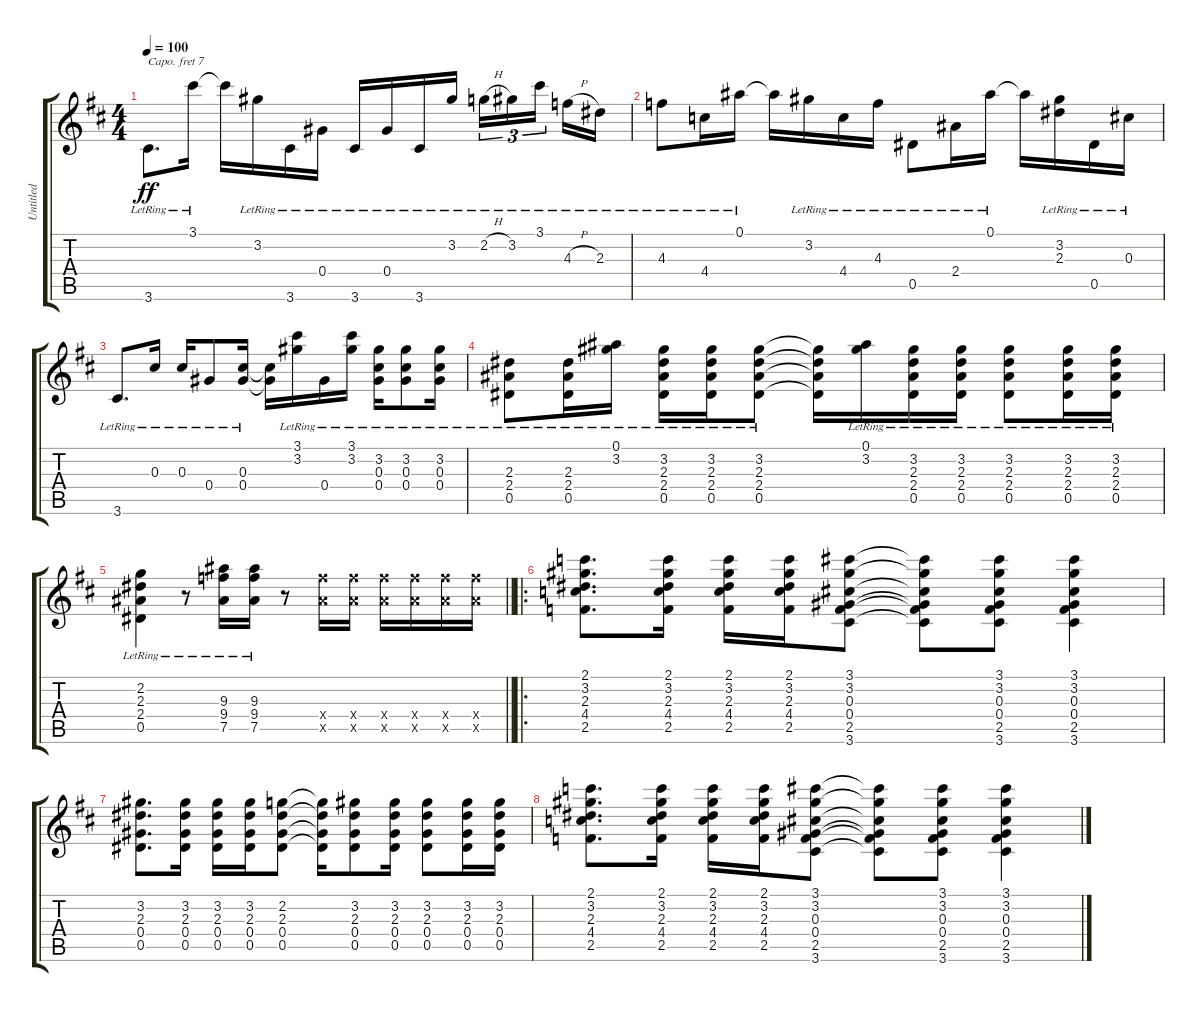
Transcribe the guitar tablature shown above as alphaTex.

\track ("Untitled" "Untitled") {instrument acousticguitarsteel}
\staff {score tabs}
\capo 7
\tuning (Eb4 Bb3 Gb3 Db3 Ab2 Eb2) {hide}
\ts (4 4)
\tempo 100
\clef g2
\ks d
3.6{lr}.8{d dy ff} 3.1{lr}.16 3.1{t}.16 3.2{lr}.16 3.6{lr}.16 0.4{lr}.16 3.6{lr}.16 0.4{lr}.16 3.6{lr}.16 3.2{lr}.16 2.2{h lr}.16{tu (3 2)} 3.2{lr}.16{tu (3 2)} 3.1{lr}.16{tu (3 2) beam splitsecondary} 4.3{h lr}.16 2.3{lr}.16 |
4.3{lr}.8 4.4{lr}.16 0.1{lr}.16 0.1{t}.16 3.2{lr}.16 4.4{lr}.16 4.3{lr}.16 0.5{lr}.8 2.4{lr}.16 0.1{lr}.16 0.1{t}.16 (3.2{lr} 2.3{lr}).16 0.5{lr}.16 0.3{lr}.16 |
3.6{lr}.8{d} 0.3{lr}.16 0.3{lr}.16 0.4{lr}.8 (0.3{lr} 0.4{lr}).16 (0.3{t} 0.4{t}).16 (3.1{lr} 3.2{lr}).16 0.4{lr}.16 (3.1{lr} 3.2{lr}).16 (3.2{lr} 0.3{lr} 0.4{lr}).16 (3.2{lr} 0.3{lr} 0.4{lr}).8 (3.2{lr} 0.3{lr} 0.4{lr}).16 |
(2.3{lr} 2.4{lr} 0.5{lr}).8 (2.3{lr} 2.4{lr} 0.5{lr}).16 (0.1{lr} 3.2{lr}).16 (3.2{lr} 2.3{lr} 2.4{lr} 0.5{lr}).16 (3.2{lr} 2.3{lr} 2.4{lr} 0.5{lr}).16 (3.2{lr} 2.3{lr} 2.4{lr} 0.5{lr}).8 (3.2{t} 2.3{t} 2.4{t} 0.5{t}).16 (0.1{lr} 3.2{lr}).16 (3.2{lr} 2.3{lr} 2.4{lr} 0.5{lr}).16 (3.2{lr} 2.3{lr} 2.4{lr} 0.5{lr}).16 (3.2{lr} 2.3{lr} 2.4{lr} 0.5{lr}).8 (3.2{lr} 2.3{lr} 2.4{lr} 0.5{lr}).16 (3.2{lr} 2.3{lr} 2.4{lr} 0.5{lr}).16 |
\barLineRight lightlight
(2.2{lr} 2.3{lr} 2.4{lr} 0.5{lr}).4 r.8 (9.3{lr} 9.4{lr} 7.5{lr}).16 (9.3{lr} 9.4{lr} 7.5{lr}).16 r.8 (9.4{x} 7.5{x}).16 (9.4{x} 7.5{x}).16 (9.4{x} 7.5{x}).16 (9.4{x} 7.5{x}).16 (9.4{x} 7.5{x}).16 (9.4{x} 7.5{x}).16 |
\ro
(2.1 3.2 2.3 4.4 2.5).8{d} (2.1 3.2 2.3 4.4 2.5).16 (2.1 3.2 2.3 4.4 2.5).16 (2.1 3.2 2.3 4.4 2.5).16 (3.1 3.2 0.3 0.4 2.5 3.6).8 (3.1{t} 3.2{t} 0.3{t} 0.4{t} 2.5{t} 3.6{t}).8 (3.1 3.2 0.3 0.4 2.5 3.6).8 (3.1 3.2 0.3 0.4 2.5 3.6).4 |
(3.2 2.3 0.4 0.5).8{d} (3.2 2.3 0.4 0.5).16 (3.2 2.3 0.4 0.5).16 (3.2 2.3 0.4 0.5).16 (2.2 2.3 0.4 0.5).8 (2.2{t} 2.3{t} 0.4{t} 0.5{t}).16 (3.2 2.3 0.4 0.5).8 (3.2 2.3 0.4 0.5).16 (3.2 2.3 0.4 0.5).8 (3.2 2.3 0.4 0.5).16 (3.2 2.3 0.4 0.5).16 |
(2.1 3.2 2.3 4.4 2.5).8{d} (2.1 3.2 2.3 4.4 2.5).16 (2.1 3.2 2.3 4.4 2.5).16 (2.1 3.2 2.3 4.4 2.5).16 (3.1 3.2 0.3 0.4 2.5 3.6).8 (3.1{t} 3.2{t} 0.3{t} 0.4{t} 2.5{t} 3.6{t}).8 (3.1 3.2 0.3 0.4 2.5 3.6).8 (3.1 3.2 0.3 0.4 2.5 3.6).4
